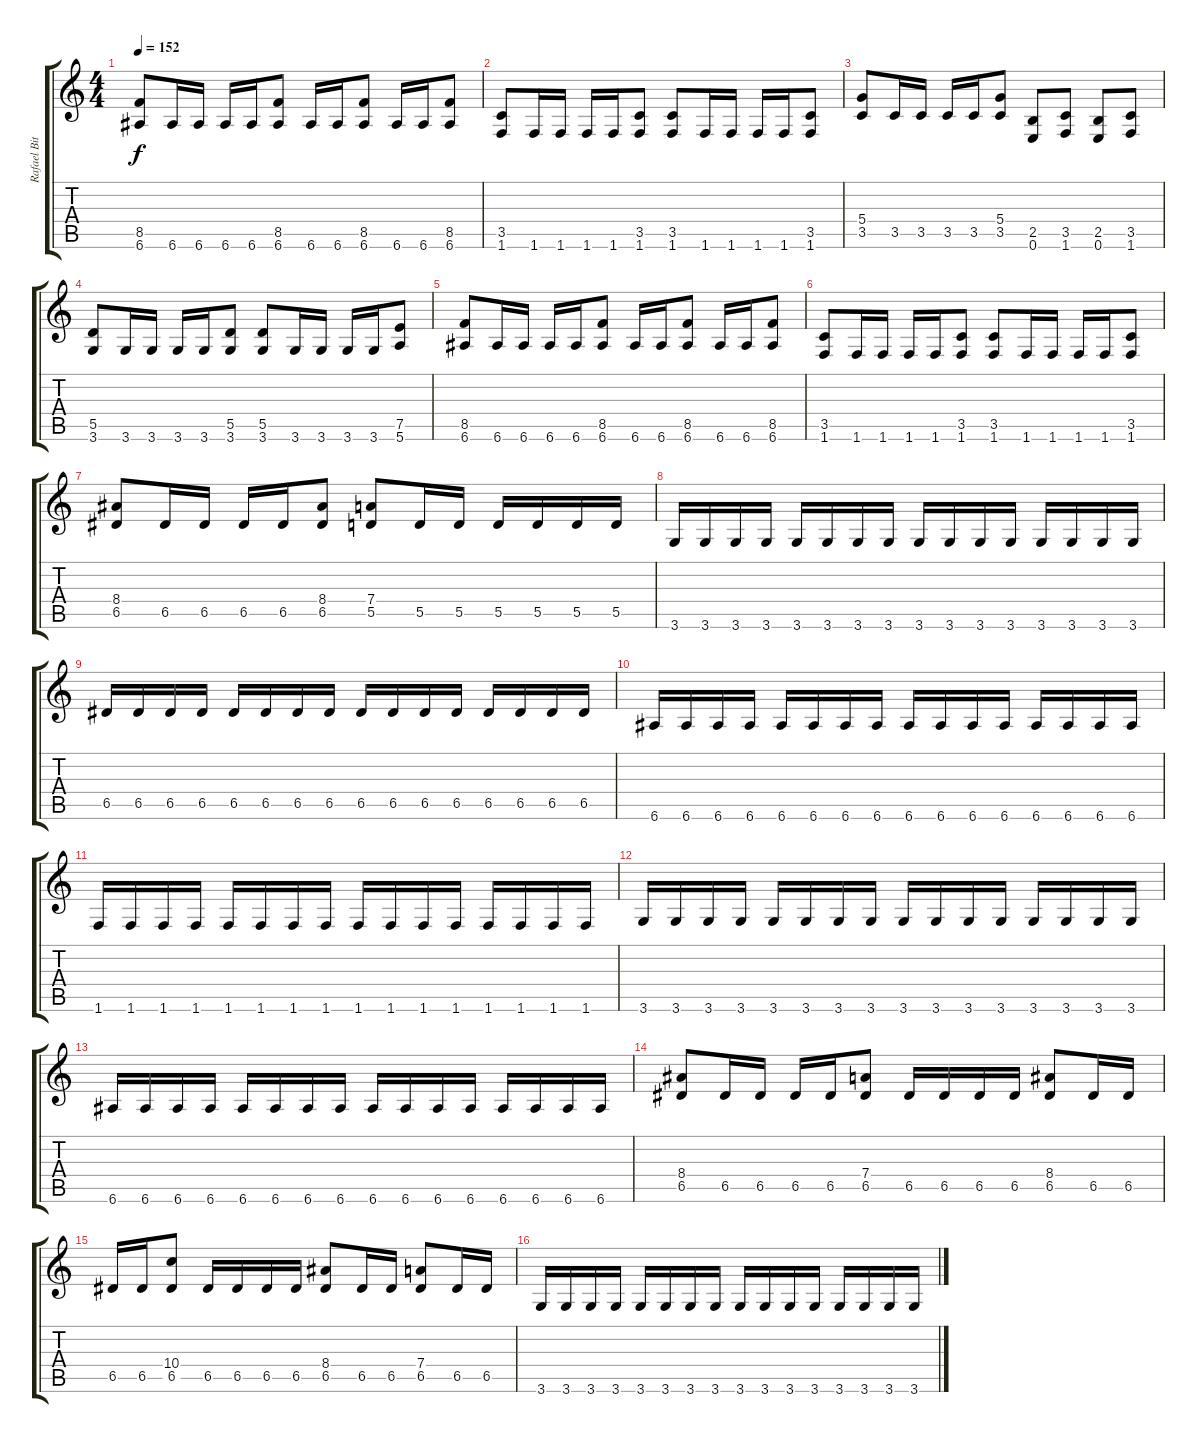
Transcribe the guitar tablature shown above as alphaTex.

\track ("Rafael Bittencourt" "Rafael Bit") {instrument distortionguitar}
\staff {score tabs}
\tuning (E4 B3 G3 D3 A2 E2) {hide}
\ts (4 4)
\tempo 152
\clef g2
\ks c
(8.5 6.6).8{dy f} 6.6.16 6.6.16 6.6.16 6.6.16 (8.5 6.6).8 6.6.16 6.6.16 (8.5 6.6).8 6.6.16 6.6.16 (8.5 6.6).8 |
(3.5 1.6).8 1.6.16 1.6.16 1.6.16 1.6.16 (3.5 1.6).8 (3.5 1.6).8 1.6.16 1.6.16 1.6.16 1.6.16 (3.5 1.6).8 |
(5.4 3.5).8 3.5.16 3.5.16 3.5.16 3.5.16 (5.4 3.5).8 (2.5 0.6).8 (3.5 1.6).8 (2.5 0.6).8 (3.5 1.6).8 |
(5.5 3.6).8 3.6.16 3.6.16 3.6.16 3.6.16 (5.5 3.6).8 (5.5 3.6).8 3.6.16 3.6.16 3.6.16 3.6.16 (7.5 5.6).8 |
(8.5 6.6).8 6.6.16 6.6.16 6.6.16 6.6.16 (8.5 6.6).8 6.6.16 6.6.16 (8.5 6.6).8 6.6.16 6.6.16 (8.5 6.6).8 |
(3.5 1.6).8 1.6.16 1.6.16 1.6.16 1.6.16 (3.5 1.6).8 (3.5 1.6).8 1.6.16 1.6.16 1.6.16 1.6.16 (3.5 1.6).8 |
(8.4 6.5).8 6.5.16 6.5.16 6.5.16 6.5.16 (8.4 6.5).8 (7.4 5.5).8 5.5.16 5.5.16 5.5.16 5.5.16 5.5.16 5.5.16 |
3.6.16 3.6.16 3.6.16 3.6.16 3.6.16 3.6.16 3.6.16 3.6.16 3.6.16 3.6.16 3.6.16 3.6.16 3.6.16 3.6.16 3.6.16 3.6.16 |
6.5.16 6.5.16 6.5.16 6.5.16 6.5.16 6.5.16 6.5.16 6.5.16 6.5.16 6.5.16 6.5.16 6.5.16 6.5.16 6.5.16 6.5.16 6.5.16 |
6.6.16 6.6.16 6.6.16 6.6.16 6.6.16 6.6.16 6.6.16 6.6.16 6.6.16 6.6.16 6.6.16 6.6.16 6.6.16 6.6.16 6.6.16 6.6.16 |
1.6.16 1.6.16 1.6.16 1.6.16 1.6.16 1.6.16 1.6.16 1.6.16 1.6.16 1.6.16 1.6.16 1.6.16 1.6.16 1.6.16 1.6.16 1.6.16 |
3.6.16 3.6.16 3.6.16 3.6.16 3.6.16 3.6.16 3.6.16 3.6.16 3.6.16 3.6.16 3.6.16 3.6.16 3.6.16 3.6.16 3.6.16 3.6.16 |
6.6.16 6.6.16 6.6.16 6.6.16 6.6.16 6.6.16 6.6.16 6.6.16 6.6.16 6.6.16 6.6.16 6.6.16 6.6.16 6.6.16 6.6.16 6.6.16 |
(8.4 6.5).8 6.5.16 6.5.16 6.5.16 6.5.16 (7.4 6.5).8 6.5.16 6.5.16 6.5.16 6.5.16 (8.4 6.5).8 6.5.16 6.5.16 |
6.5.16 6.5.16 (10.4 6.5).8 6.5.16 6.5.16 6.5.16 6.5.16 (8.4 6.5).8 6.5.16 6.5.16 (7.4 6.5).8 6.5.16 6.5.16 |
3.6.16 3.6.16 3.6.16 3.6.16 3.6.16 3.6.16 3.6.16 3.6.16 3.6.16 3.6.16 3.6.16 3.6.16 3.6.16 3.6.16 3.6.16 3.6.16
